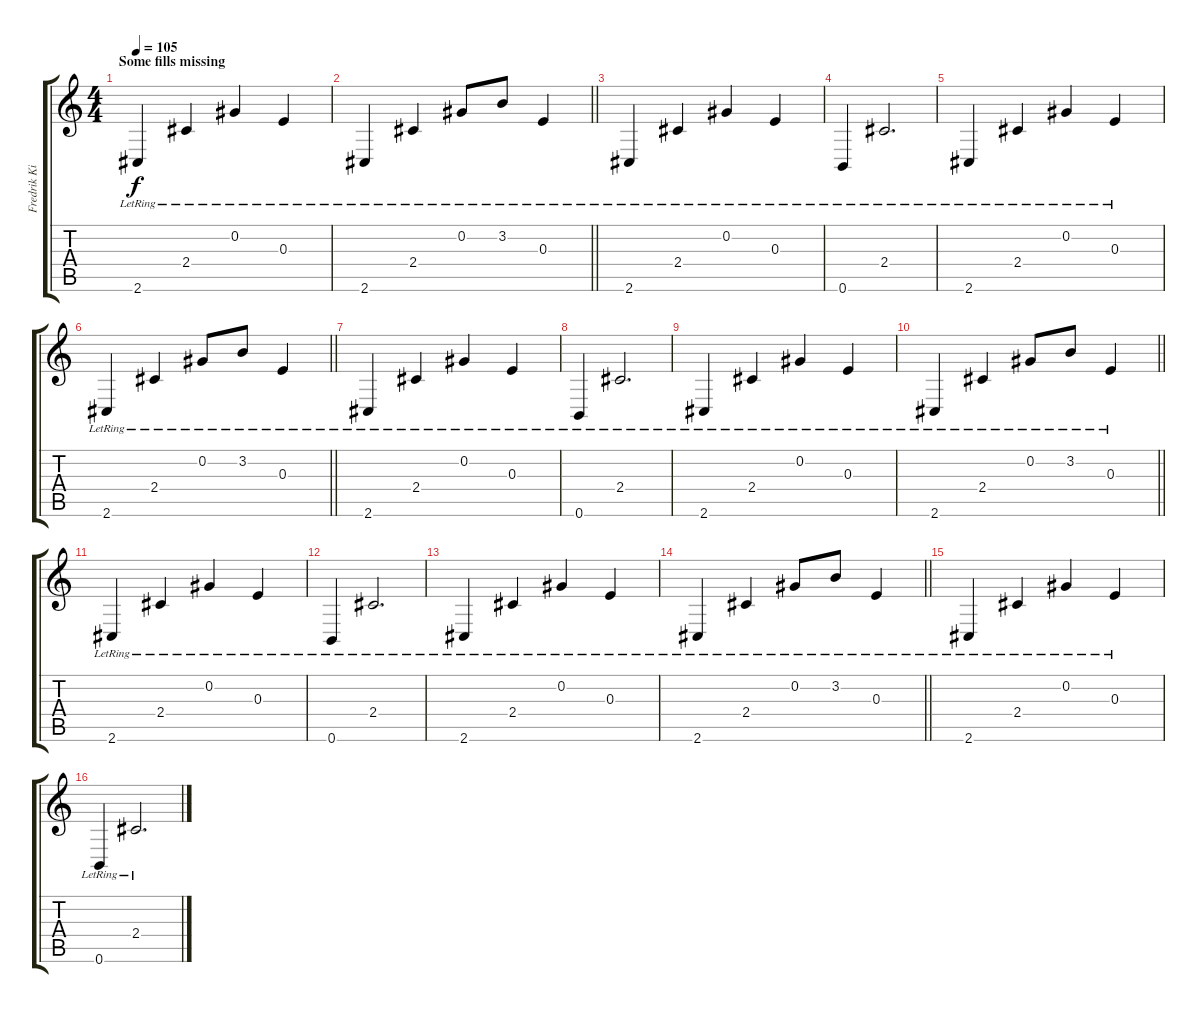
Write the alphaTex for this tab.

\track ("Fredrik Kihlberg" "Fredrik Ki") {instrument distortionguitar}
\staff {score tabs}
\tuning (Db4 Ab3 E3 B2 Gb2 B1) {hide}
\ts (4 4)
\section ("" "Some fills missing")
\tempo 105
\clef g2
\ks c
2.6{lr}.4{dy f volume 10 instrument electricguitarjazz} 2.4{lr}.4 0.2{lr}.4 0.3{lr}.4 |
\barLineRight lightlight
2.6{lr}.4 2.4{lr}.4 0.2{lr}.8 3.2{lr}.8 0.3{lr}.4 |
2.6{lr}.4{volume 10 instrument electricguitarjazz} 2.4{lr}.4 0.2{lr}.4 0.3{lr}.4 |
0.6{lr}.4 2.4{lr}.2{d} |
2.6{lr}.4{volume 10 instrument electricguitarjazz} 2.4{lr}.4 0.2{lr}.4 0.3{lr}.4 |
\barLineRight lightlight
2.6{lr}.4 2.4{lr}.4 0.2{lr}.8 3.2{lr}.8 0.3{lr}.4 |
2.6{lr}.4{volume 10 instrument electricguitarjazz} 2.4{lr}.4 0.2{lr}.4 0.3{lr}.4 |
0.6{lr}.4 2.4{lr}.2{d} |
2.6{lr}.4{volume 10 instrument electricguitarjazz} 2.4{lr}.4 0.2{lr}.4 0.3{lr}.4 |
\barLineRight lightlight
2.6{lr}.4 2.4{lr}.4 0.2{lr}.8 3.2{lr}.8 0.3{lr}.4 |
2.6{lr}.4{volume 10 instrument electricguitarjazz} 2.4{lr}.4 0.2{lr}.4 0.3{lr}.4 |
0.6{lr}.4 2.4{lr}.2{d} |
2.6{lr}.4{volume 10 instrument electricguitarjazz} 2.4{lr}.4 0.2{lr}.4 0.3{lr}.4 |
\barLineRight lightlight
2.6{lr}.4 2.4{lr}.4 0.2{lr}.8 3.2{lr}.8 0.3{lr}.4 |
2.6{lr}.4{volume 10 instrument electricguitarjazz} 2.4{lr}.4 0.2{lr}.4 0.3{lr}.4 |
0.6{lr}.4 2.4{lr}.2{d}
